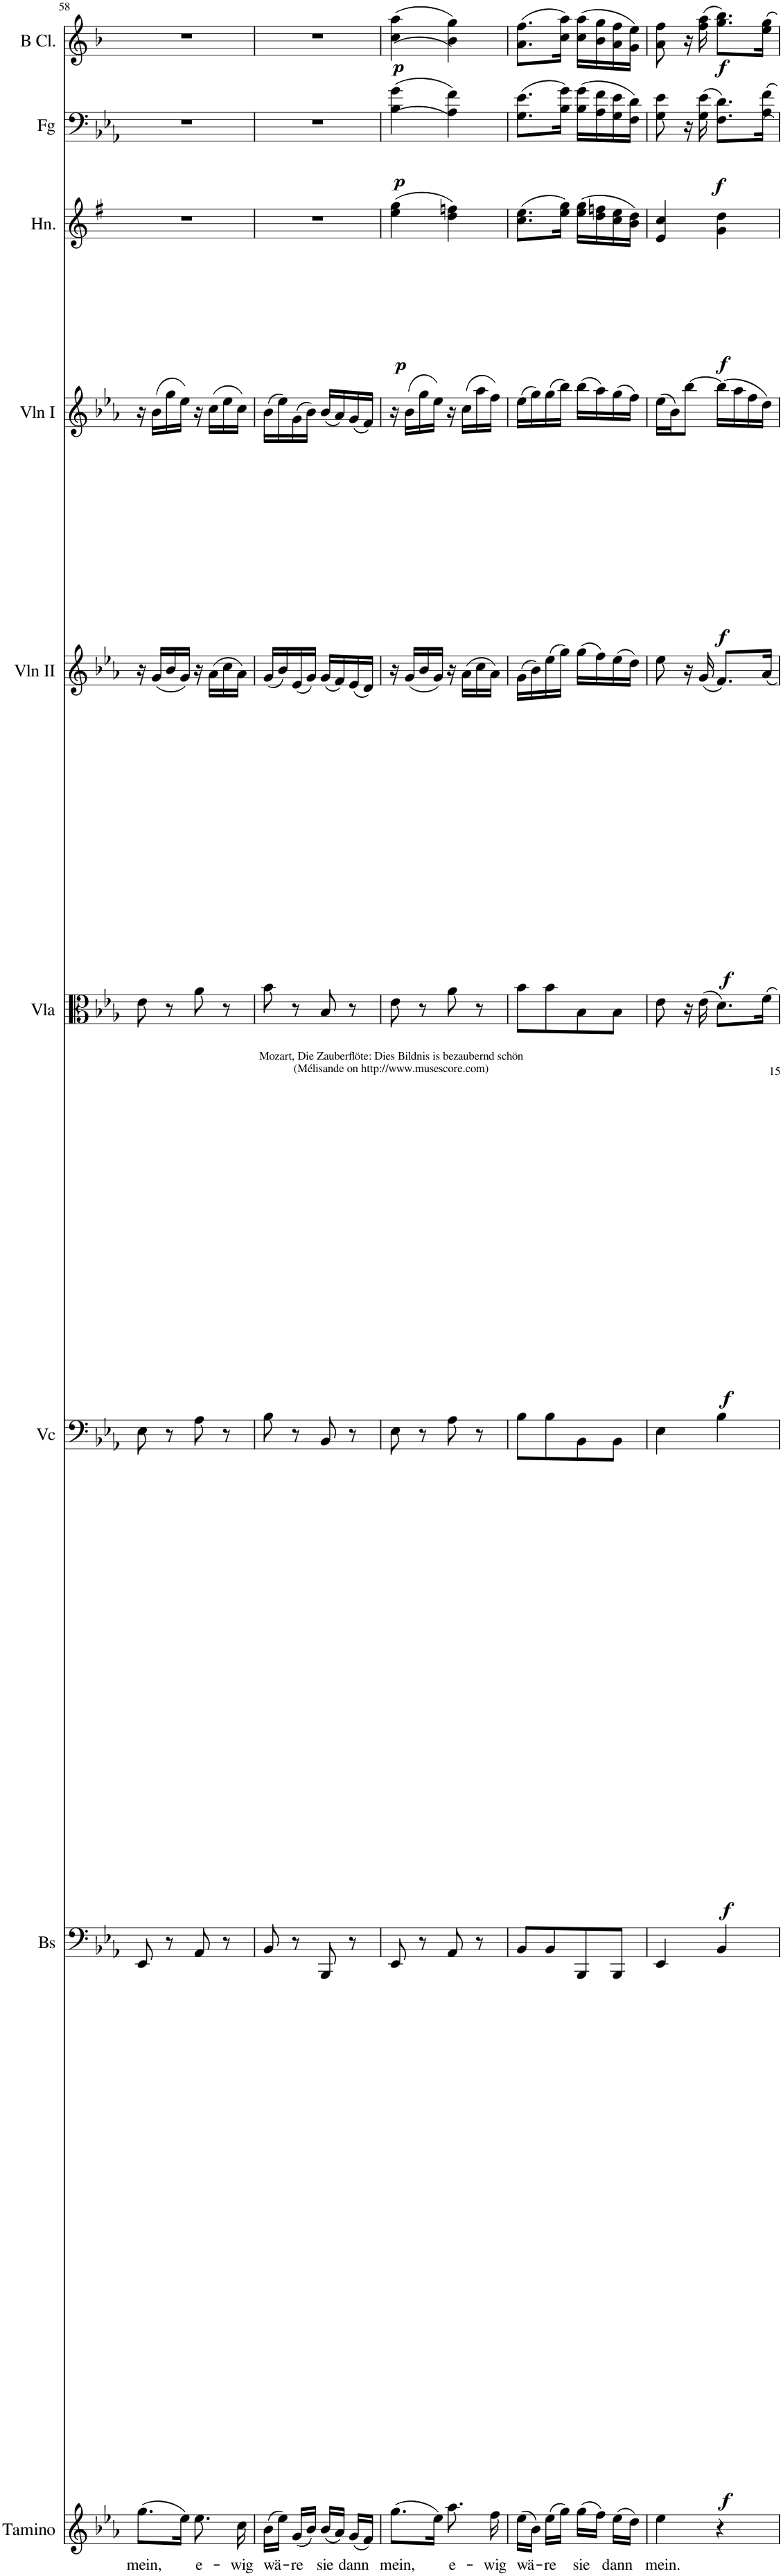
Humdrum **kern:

**kern	**text	**kern	**dynam	**kern	**dynam	**kern	**dynam	**kern	**dynam	**kern	**dynam	**kern	**dynam	**kern	**dynam	**kern	**dynam
*part9	*part9	*part8	*part8	*part7	*part7	*part6	*part6	*part5	*part5	*part4	*part4	*part3	*part3	*part2	*part2	*part1	*part1
*staff9	*staff9	*staff8	*staff8	*staff7	*staff7	*staff6	*staff6	*staff5	*staff5	*staff4	*staff4	*staff3	*staff3	*staff2	*staff2	*staff1	*staff1
*I"Tamino	*	*I"Basso	*	*I"Vc	*	*I"Viola	*	*I"Violini II	*	*I"Violini I	*	*I"E Horn	*	*I"Fagotti	*	*I"B Clarinet	*
*I'Tamino	*	*I'Bs	*	*I'Vc	*	*I'Vla	*	*I'Vln II	*	*I'Vln I	*	*I'Hn.	*	*I'Fg	*	*I'B Cl.	*
!!LO:PB:g=z
*clefG2	*	*clefF4	*	*clefF4	*	*clefC3	*	*clefG2	*	*clefG2	*	*clefG2	*	*clefF4	*	*clefG2	*
*	*	*Trd7c12	*	*	*	*	*	*	*	*	*	*Trd5c9	*	*	*	*Trd1c2	*
*k[b-e-a-]	*	*k[b-e-a-]	*	*k[b-e-a-]	*	*k[b-e-a-]	*	*k[b-e-a-]	*	*k[b-e-a-]	*	*k[f#]	*	*k[b-e-a-]	*	*k[b-]	*
*M2/4	*	*M2/4	*	*M2/4	*	*M2/4	*	*	*	*	*	*M2/4	*	*M2/4	*	*M2/4	*
=58	=58	=58	=58	=58	=58	=58	=58	=58	=58	=58	=58	=58	=58	=58	=58	=58	=58
!	!LO:LY:b	!	!	!	!	!	!	!	!	!	!	!	!	!	!	!	!
(8.gg\L	mein,	8EE-/	.	8E-\	.	8e-\	.	16r	.	16r	.	2r	.	2r	.	2r	.
.	.	.	.	.	.	.	.	(16g/LL	.	(16b-\LL	.	.	.	.	.	.	.
.	.	8r	.	8r	.	8r	.	16b-/	.	16gg\	.	.	.	.	.	.	.
16ee-\Jk)	.	.	.	.	.	.	.	16g/JJ)	.	16ee-\JJ)	.	.	.	.	.	.	.
!	!LO:LY:b	!	!	!	!	!	!	!	!	!	!	!	!	!	!	!	!
8.ee-\	e-	8AA-/	.	8A-\	.	8a-\	.	16r	.	16r	.	.	.	.	.	.	.
.	.	.	.	.	.	.	.	(16a-\LL	.	(16cc\LL	.	.	.	.	.	.	.
.	.	8r	.	8r	.	8r	.	16cc\	.	16ee-\	.	.	.	.	.	.	.
!	!LO:LY:b	!	!	!	!	!	!	!	!	!	!	!	!	!	!	!	!
16cc\	-wig	.	.	.	.	.	.	16a-\JJ)	.	16cc\JJ)	.	.	.	.	.	.	.
=59	=59	=59	=59	=59	=59	=59	=59	=59	=59	=59	=59	=59	=59	=59	=59	=59	=59
!	!LO:LY:b	!	!	!	!	!	!	!	!	!	!	!	!	!	!	!	!
(16b-\LL	wä-	8BB-/	.	8B-\	.	8b-\	.	(16g/LL	.	(16b-\LL	.	2r	.	2r	.	2r	.
16ee-\JJ)	.	.	.	.	.	.	.	16b-/)	.	16ee-\)	.	.	.	.	.	.	.
!	!LO:LY:b	!	!	!	!	!	!	!	!	!	!	!	!	!	!	!	!
(16g/LL	-re	8r	.	8r	.	8r	.	(16e-/	.	(16g\	.	.	.	.	.	.	.
16b-/JJ)	.	.	.	.	.	.	.	16g/JJ)	.	16b-\JJ)	.	.	.	.	.	.	.
!	!LO:LY:b	!	!	!	!	!	!	!	!	!	!	!	!	!	!	!	!
(16b-/LL	sie	8BBB-/	.	8BB-/	.	8B-/	.	(16g/LL	.	(16b-/LL	.	.	.	.	.	.	.
16a-/JJ)	.	.	.	.	.	.	.	16f/)	.	16a-/)	.	.	.	.	.	.	.
!	!LO:LY:b	!	!	!	!	!	!	!	!	!	!	!	!	!	!	!	!
(16g/LL	dann	8r	.	8r	.	8r	.	(16e-/	.	(16g/	.	.	.	.	.	.	.
16f/JJ)	.	.	.	.	.	.	.	16d/JJ)	.	16f/JJ)	.	.	.	.	.	.	.
=60	=60	=60	=60	=60	=60	=60	=60	=60	=60	=60	=60	=60	=60	=60	=60	=60	=60
!	!LO:LY:b	!	!	!	!	!	!	!	!	!	!	!	!LO:DY:b	!	!LO:DY:b	!	!LO:DY:b
(8.gg\L	mein,	8EE-/	.	8E-\	.	8e-\	.	16r	.	16r	.	(4ee\ 4gg\	p	((4B-\ 4g\	p	((4cc\ 4aa\	p
.	.	.	.	.	.	.	.	(16g/LL	.	(16b-\LL	.	.	.	.	.	.	.
.	.	8r	.	8r	.	8r	.	16b-/	.	16gg\	.	.	.	.	.	.	.
16ee-\Jk)	.	.	.	.	.	.	.	16g/JJ)	.	16ee-\JJ)	.	.	.	.	.	.	.
!	!LO:LY:b	!	!	!	!	!	!	!	!	!	!	!	!	!	!	!	!
8.aa-\	e-	8AA-/	.	8A-\	.	8a-\	.	16r	.	16r	.	4dd\ 4ffn\)	.	4A-\ 4f\))	.	4b-\ 4gg\))	.
.	.	.	.	.	.	.	.	(16a-\LL	.	(16cc\LL	.	.	.	.	.	.	.
.	.	8r	.	8r	.	8r	.	16cc\	.	16aa-\	.	.	.	.	.	.	.
!	!LO:LY:b	!	!	!	!	!	!	!	!	!	!	!	!	!	!	!	!
16ff\	-wig	.	.	.	.	.	.	16a-\JJ)	.	16ff\JJ)	.	.	.	.	.	.	.
=61	=61	=61	=61	=61	=61	=61	=61	=61	=61	=61	=61	=61	=61	=61	=61	=61	=61
!	!LO:LY:b	!	!	!	!	!	!	!	!	!	!	!	!	!	!	!	!
(16ee-\LL	wä-	8BB-/L	.	8B-\L	.	8b-\L	.	(16g\LL	.	(16ee-\LL	.	(8.cc\ 8.ee\L	.	(8.G\ 8.e-\L	.	(8.a\ 8.ff\L	.
16b-\JJ)	.	.	.	.	.	.	.	16b-\)	.	16gg\)	.	.	.	.	.	.	.
!	!LO:LY:b	!	!	!	!	!	!	!	!	!	!	!	!	!	!	!	!
(16ee-\LL	-re	8BB-/	.	8B-\	.	8b-\	.	(16ee-\	.	(16gg\	.	.	.	.	.	.	.
16gg\JJ)	.	.	.	.	.	.	.	16gg\JJ)	.	16bb-\JJ)	.	16ee\ 16gg\Jk)	.	16B-\ 16g\Jk)	.	16cc\ 16aa\Jk)	.
!	!LO:LY:b	!	!	!	!	!	!	!	!	!	!	!	!	!	!	!	!
(16gg\LL	sie	8BBB-/	.	8BB-\	.	8B-\	.	(16gg\LL	.	(16bb-\LL	.	(16ee\ 16gg\LL	.	(16B-\ 16g\LL	.	(16cc\ 16aa\LL	.
16ff\JJ)	.	.	.	.	.	.	.	16ff\)	.	16aa-\)	.	16dd\ 16ffn\	.	16A-\ 16f\	.	16b-\ 16gg\	.
!	!LO:LY:b	!	!	!	!	!	!	!	!	!	!	!	!	!	!	!	!
(16ee-\LL	dann	8BBB-/J	.	8BB-\J	.	8B-\J	.	(16ee-\	.	(16gg\	.	16cc\ 16ee\	.	16G\ 16e-\	.	16a\ 16ff\	.
16dd\JJ)	.	.	.	.	.	.	.	16dd\JJ)	.	16ff\JJ)	.	16b\ 16dd\JJ)	.	16F\ 16d\JJ)	.	16g\ 16ee\JJ)	.
=62	=62	=62	=62	=62	=62	=62	=62	=62	=62	=62	=62	=62	=62	=62	=62	=62	=62
!	!LO:LY:b	!	!LO:DY:b	!	!LO:DY:b	!	!LO:DY:b	!	!LO:DY:b	!	!LO:DY:b	!	!LO:DY:b	!	!LO:DY:b	!	!LO:DY:b
4ee-\	mein.	4EE-/	f	4E-\	f	8e-\	f	8ee-\	f	(16ee-\LL	f	4e/ 4cc/	f	8G\ 8e-\	f	8a\ 8ff\	f
.	.	.	.	.	.	.	.	.	.	16b-\J)	.	.	.	.	.	.	.
.	.	.	.	.	.	16r	.	16r	.	[8bb-\J	.	.	.	16r	.	16r	.
.	.	.	.	.	.	(16e-\	.	(16g/	.	.	.	.	.	(16G\ 16e-\	.	(16ff\ 16aa\	.
4r	.	4BB-/	.	4B-\	.	8.d\L)	.	8.f/L)	.	(16bb-\LL]	.	4g\ 4dd\	.	8.F\ 8.d\L)	.	8.gg\ 8.bb-\L)	.
.	.	.	.	.	.	.	.	.	.	16aa-\	.	.	.	.	.	.	.
.	.	.	.	.	.	.	.	.	.	16ff\	.	.	.	.	.	.	.
.	.	.	.	.	.	16f\Jk	.	16a-/Jk	.	16dd\JJ)	.	.	.	16A-\ 16f\Jk	.	16ee\ 16gg\Jk	.
=	=	=	=	=	=	=	=	=	=	=	=	=	=	=	=	=	=
*-	*-	*-	*-	*-	*-	*-	*-	*-	*-	*-	*-	*-	*-	*-	*-	*-	*-
